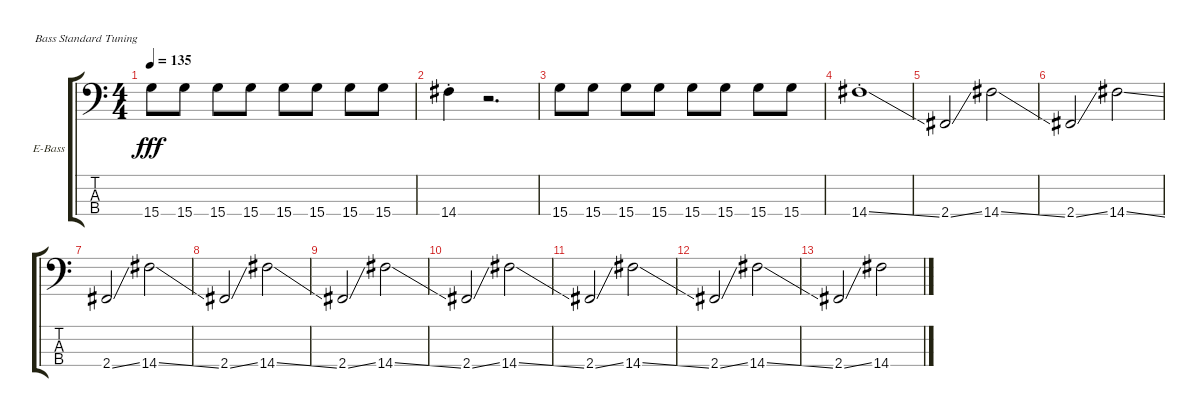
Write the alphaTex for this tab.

\defaultSystemsLayout 4
\bracketExtendMode groupsimilarinstruments
\firstSystemTrackNameOrientation horizontal
\otherSystemsTrackNameOrientation horizontal
\track ("O`Malley" "E-Bass") {instrument electricbassfinger}
\staff {score tabs}
\tuning (G2 D2 A1 E1)
\ts (4 4)
\tempo 135
\clef f4
\ks c
15.4.8{dy fff} 15.4.8 15.4.8 15.4.8 15.4.8 15.4.8 15.4.8 15.4.8 |
14.4{st}.4 r.2{d} |
15.4.8 15.4.8 15.4.8 15.4.8 15.4.8 15.4.8 15.4.8 15.4.8 |
14.4{ss st}.1 |
2.4{ss}.2 14.4{ss}.2 |
2.4{ss}.2 14.4{ss}.2 |
2.4{ss}.2 14.4{ss}.2 |
2.4{ss}.2 14.4{ss}.2 |
2.4{ss}.2 14.4{ss}.2 |
2.4{ss}.2 14.4{ss}.2 |
2.4{ss}.2 14.4{ss}.2 |
2.4{ss}.2 14.4{ss}.2 |
2.4{ss}.2 14.4.2
